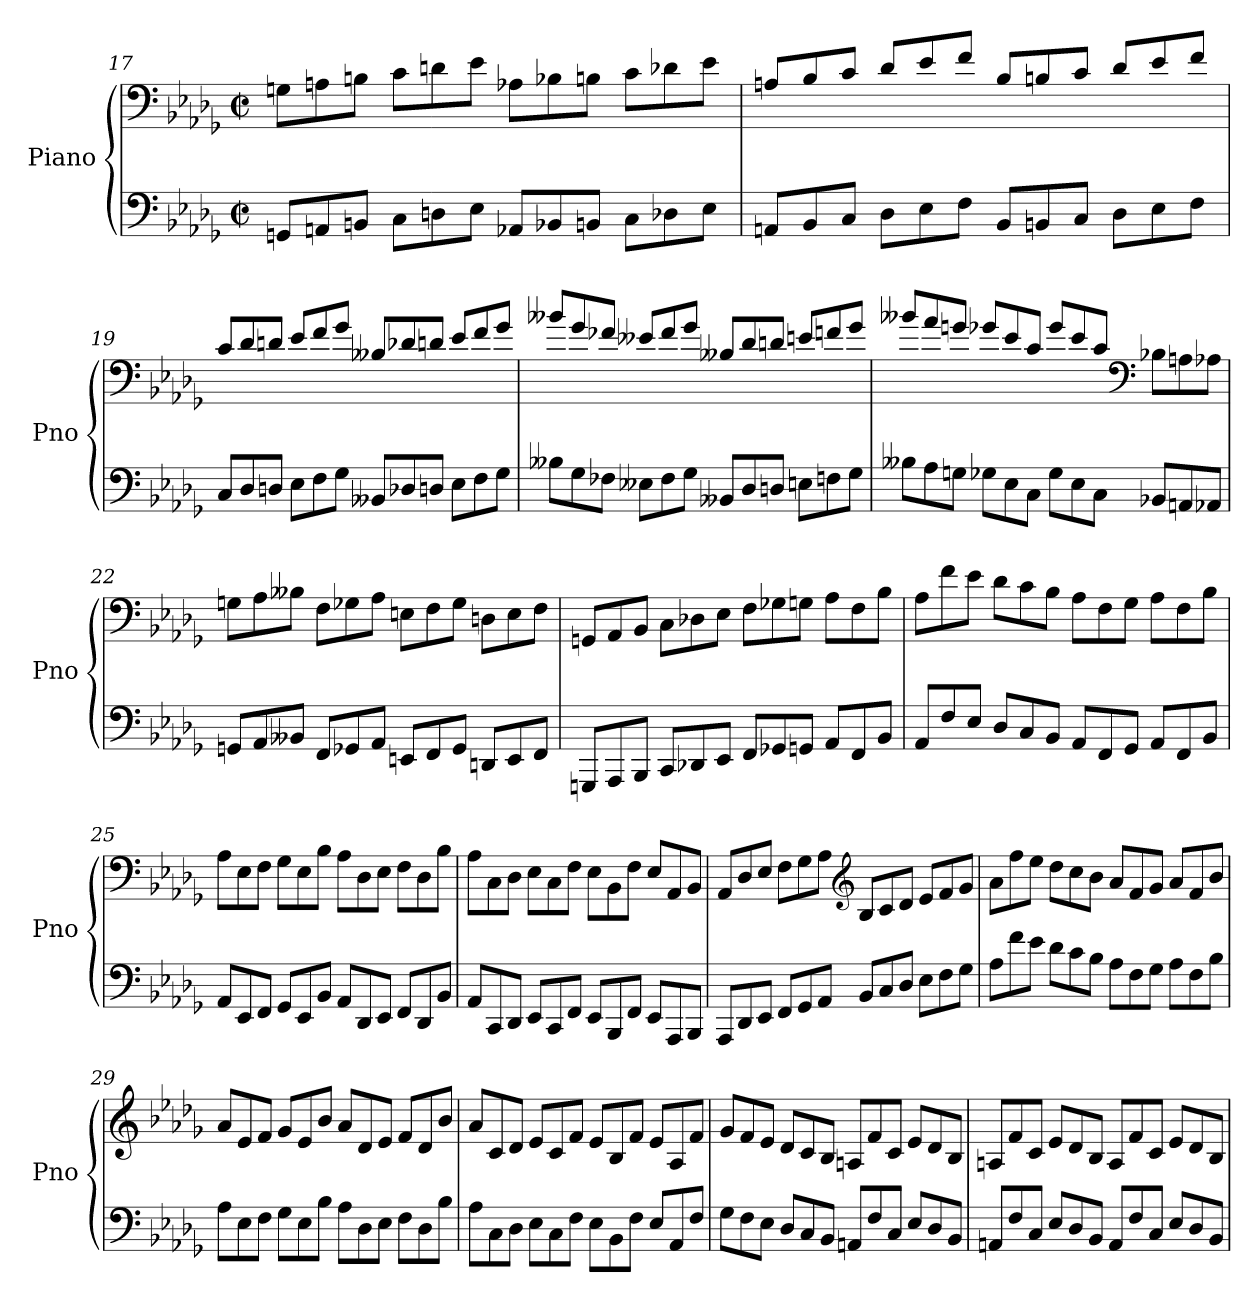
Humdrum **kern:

**kern	**kern
*part1	*part1
*staff2	*staff1
*I"Piano	*
*I'Pno	*
*clefF4	*clefF4
*k[b-e-a-d-g-]	*k[b-e-a-d-g-]
*M4/4	*M4/4
*met(c|)	*met(c|)
*Xtuplet	*Xtuplet
=17	=17
12GGn/L	12Gn\L
12AAn/	12An\
12BBn/J	12Bn\J
12C\L	12c\L
12Dn\	12dn\
12E-\J	12e-\J
12AA-X/L	12A-X\L
12BB-X/	12B-X\
12BBn/J	12Bn\J
12C\L	12c\L
12D-X\	12d-X\
12E-\J	12e-\J
!!LO:LB:g=z
=18	=18
12AAn/L	12An/L
12BB-/	12B-/
12C/J	12c/J
12D-\L	12d-/L
12E-\	12e-/
12F\J	12f/J
12BB-/L	12B-/L
12BBn/	12Bn/
12C/J	12c/J
12D-\L	12d-/L
12E-\	12e-/
12F\J	12f/J
=19	=19
12C/L	12c/L
12D-/	12d-/
12Dn/J	12dn/J
12E-\L	12e-/L
12F\	12f/
12G-\J	12g-/J
12BB--X/L	12B--X/L
12D-X/	12d-X/
12Dn/J	12dn/J
12E-\L	12e-/L
12F\	12f/
12G-\J	12g-/J
=20	=20
12B--X\L	12b--X/L
12G-\	12g-/
12F-X\J	12f-X/J
12E--X\L	12e--X/L
12F-\	12f-/
12G-\J	12g-/J
12BB--X/L	12B--X/L
12D-/	12d-/
12Dn/J	12dn/J
12En\L	12en/L
12Fn\	12fn/
12G-\J	12g-/J
!!LO:LB:g=z
=21	=21
12B--X\L	12b--X/L
12A-\	12a-/
12Gn\J	12gn/J
12G-X\L	12g-X/L
12E-\	12e-/
12C\J	12c/J
12G-\L	12g-/L
12E-\	12e-/
12C\J	12c/J
*	*clefF4
12BB-X/L	12B-X\L
12AAn/	12An\
12AA-X/J	12A-X\J
=22	=22
12GGn/L	12Gn\L
12AA-/	12A-\
12BB--X/J	12B--X\J
12FF/L	12F\L
12GG-X/	12G-X\
12AA-/J	12A-\J
12EEn/L	12En\L
12FF/	12F\
12GG-/J	12G-\J
12DDn/L	12Dn\L
12EE/	12E\
12FF/J	12F\J
=23	=23
12GGGn/L	12GGn/L
12AAA-/	12AA-/
12BBB-/J	12BB-/J
12CC/L	12C\L
12DD-X/	12D-X\
12EE-/J	12E-\J
12FF/L	12F\L
12GG-X/	12G-X\
12GGn/J	12Gn\J
12AA-/L	12A-\L
12FF/	12F\
12BB-/J	12B-\J
!!LO:LB:g=z
=24	=24
12AA-/L	12A-\L
12F/	12f\
12E-/J	12e-\J
12D-/L	12d-\L
12C/	12c\
12BB-/J	12B-\J
12AA-/L	12A-\L
12FF/	12F\
12GG-/J	12G-\J
12AA-/L	12A-\L
12FF/	12F\
12BB-/J	12B-\J
=25	=25
12AA-/L	12A-\L
12EE-/	12E-\
12FF/J	12F\J
12GG-/L	12G-\L
12EE-/	12E-\
12BB-/J	12B-\J
12AA-/L	12A-\L
12DD-/	12D-\
12EE-/J	12E-\J
12FF/L	12F\L
12DD-/	12D-\
12BB-/J	12B-\J
=26	=26
12AA-/L	12A-\L
12CC/	12C\
12DD-/J	12D-\J
12EE-/L	12E-\L
12CC/	12C\
12FF/J	12F\J
12EE-/L	12E-\L
12BBB-/	12BB-\
12FF/J	12F\J
12EE-/L	12E-/L
12AAA-/	12AA-/
12BBB-/J	12BB-/J
!!LO:LB:g=z
=27	=27
12AAA-/L	12AA-/L
12DD-/	12D-/
12EE-/J	12E-/J
12FF/L	12F\L
12GG-/	12G-\
12AA-/J	12A-\J
*	*clefG2
12BB-/L	12B-/L
12C/	12c/
12D-/J	12d-/J
12E-\L	12e-/L
12F\	12f/
12G-\J	12g-/J
=28	=28
12A-\L	12a-\L
12f\	12ff\
12e-\J	12ee-\J
12d-\L	12dd-\L
12c\	12cc\
12B-\J	12b-\J
12A-\L	12a-/L
12F\	12f/
12G-\J	12g-/J
12A-\L	12a-/L
12F\	12f/
12B-\J	12b-/J
=29	=29
12A-\L	12a-/L
12E-\	12e-/
12F\J	12f/J
12G-\L	12g-/L
12E-\	12e-/
12B-\J	12b-/J
12A-\L	12a-/L
12D-\	12d-/
12E-\J	12e-/J
12F\L	12f/L
12D-\	12d-/
12B-\J	12b-/J
=30	=30
12A-\L	12a-/L
12C\	12c/
12D-\J	12d-/J
12E-\L	12e-/L
12C\	12c/
12F\J	12f/J
12E-\L	12e-/L
12BB-\	12B-/
12F\J	12f/J
12E-/L	12e-/L
12AA-/	12A-/
12F/J	12f/J
!!LO:LB:g=z
=31	=31
12G-\L	12g-/L
12F\	12f/
12E-\J	12e-/J
12D-/L	12d-/L
12C/	12c/
12BB-/J	12B-/J
12AAn/L	12An/L
12F/	12f/
12C/J	12c/J
12E-/L	12e-/L
12D-/	12d-/
12BB-/J	12B-/J
=32	=32
12AAn/L	12An/L
12F/	12f/
12C/J	12c/J
12E-/L	12e-/L
12D-/	12d-/
12BB-/J	12B-/J
12AA/L	12A/L
12F/	12f/
12C/J	12c/J
12E-/L	12e-/L
12D-/	12d-/
12BB-/J	12B-/J
=	=
*-	*-
